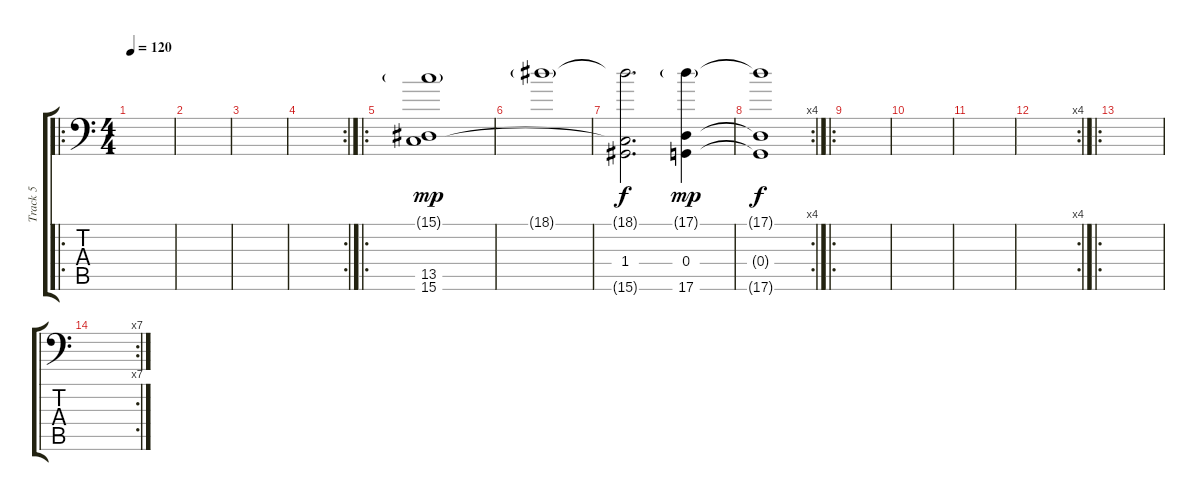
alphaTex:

\track ("Track 5" "Track 5") {instrument stringensemble1}
\staff {score tabs}
\tuning (A3 E3 C3 G2 D2 A1) {hide}
\ro
\ts (4 4)
\tempo 120
\clef f4
\ks c
|
|
|
\rc 2
|
\ro
(15.1{g} 13.5 15.6).1{dy mp} |
18.1{g}.1 |
(18.1{t} 1.4 15.6{t}).2{d dy f} (17.1{g} 0.4 17.6).4{dy mp} |
\rc 4
(17.1{t} 0.4{t} 17.6{t}).1{dy f} |
\ro
|
|
|
\rc 4
|
\ro
|
\rc 7
